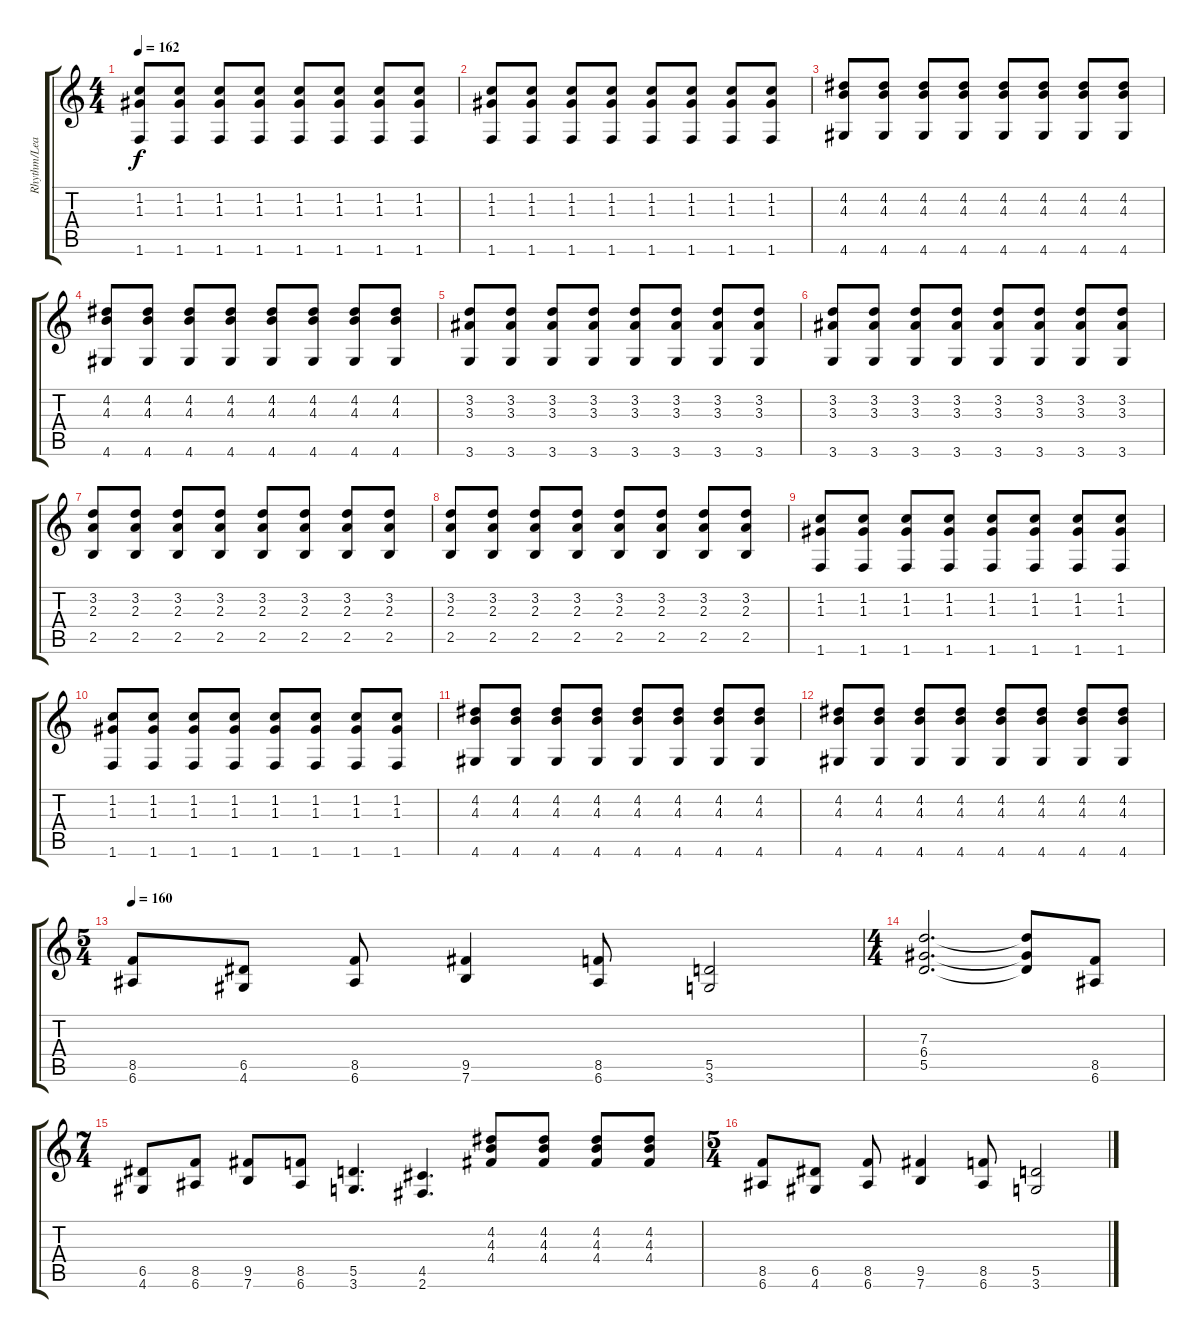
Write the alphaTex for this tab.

\track ("Rhythm/Lead Guitar" "Rhythm/Lea") {instrument distortionguitar}
\staff {score tabs}
\tuning (E4 B3 G3 D3 A2 E2) {hide}
\ts (4 4)
\tempo 162
\clef g2
\ks c
(1.2 1.3 1.6).8{dy f} (1.2 1.3 1.6).8 (1.2 1.3 1.6).8 (1.2 1.3 1.6).8 (1.2 1.3 1.6).8 (1.2 1.3 1.6).8 (1.2 1.3 1.6).8 (1.2 1.3 1.6).8 |
(1.2 1.3 1.6).8 (1.2 1.3 1.6).8 (1.2 1.3 1.6).8 (1.2 1.3 1.6).8 (1.2 1.3 1.6).8 (1.2 1.3 1.6).8 (1.2 1.3 1.6).8 (1.2 1.3 1.6).8 |
(4.2 4.3 4.6).8 (4.2 4.3 4.6).8 (4.2 4.3 4.6).8 (4.2 4.3 4.6).8 (4.2 4.3 4.6).8 (4.2 4.3 4.6).8 (4.2 4.3 4.6).8 (4.2 4.3 4.6).8 |
(4.2 4.3 4.6).8 (4.2 4.3 4.6).8 (4.2 4.3 4.6).8 (4.2 4.3 4.6).8 (4.2 4.3 4.6).8 (4.2 4.3 4.6).8 (4.2 4.3 4.6).8 (4.2 4.3 4.6).8 |
(3.2 3.3 3.6).8 (3.2 3.3 3.6).8 (3.2 3.3 3.6).8 (3.2 3.3 3.6).8 (3.2 3.3 3.6).8 (3.2 3.3 3.6).8 (3.2 3.3 3.6).8 (3.2 3.3 3.6).8 |
(3.2 3.3 3.6).8 (3.2 3.3 3.6).8 (3.2 3.3 3.6).8 (3.2 3.3 3.6).8 (3.2 3.3 3.6).8 (3.2 3.3 3.6).8 (3.2 3.3 3.6).8 (3.2 3.3 3.6).8 |
(3.2 2.3 2.5).8 (3.2 2.3 2.5).8 (3.2 2.3 2.5).8 (3.2 2.3 2.5).8 (3.2 2.3 2.5).8 (3.2 2.3 2.5).8 (3.2 2.3 2.5).8 (3.2 2.3 2.5).8 |
(3.2 2.3 2.5).8 (3.2 2.3 2.5).8 (3.2 2.3 2.5).8 (3.2 2.3 2.5).8 (3.2 2.3 2.5).8 (3.2 2.3 2.5).8 (3.2 2.3 2.5).8 (3.2 2.3 2.5).8 |
(1.2 1.3 1.6).8 (1.2 1.3 1.6).8 (1.2 1.3 1.6).8 (1.2 1.3 1.6).8 (1.2 1.3 1.6).8 (1.2 1.3 1.6).8 (1.2 1.3 1.6).8 (1.2 1.3 1.6).8 |
(1.2 1.3 1.6).8 (1.2 1.3 1.6).8 (1.2 1.3 1.6).8 (1.2 1.3 1.6).8 (1.2 1.3 1.6).8 (1.2 1.3 1.6).8 (1.2 1.3 1.6).8 (1.2 1.3 1.6).8 |
(4.2 4.3 4.6).8 (4.2 4.3 4.6).8 (4.2 4.3 4.6).8 (4.2 4.3 4.6).8 (4.2 4.3 4.6).8 (4.2 4.3 4.6).8 (4.2 4.3 4.6).8 (4.2 4.3 4.6).8 |
(4.2 4.3 4.6).8 (4.2 4.3 4.6).8 (4.2 4.3 4.6).8 (4.2 4.3 4.6).8 (4.2 4.3 4.6).8 (4.2 4.3 4.6).8 (4.2 4.3 4.6).8 (4.2 4.3 4.6).8 |
\ts (5 4)
\tempo 160
(8.5 6.6).8 (6.5 4.6).8 (8.5 6.6).8 (9.5 7.6).4 (8.5 6.6).8 (5.5 3.6).2 |
\ts (4 4)
(7.3 6.4 5.5).2{d} (7.3{t} 6.4{t} 5.5{t}).8 (8.5 6.6).8 |
\ts (7 4)
(6.5 4.6).8 (8.5 6.6).8 (9.5 7.6).8 (8.5 6.6).8 (5.5 3.6).4{d} (4.5 2.6).4{d} (4.2 4.3 4.4).8{instrument guitarharmonics} (4.2 4.3 4.4).8 (4.2 4.3 4.4).8 (4.2 4.3 4.4).8 |
\ts (5 4)
(8.5 6.6).8{instrument distortionguitar} (6.5 4.6).8 (8.5 6.6).8 (9.5 7.6).4 (8.5 6.6).8 (5.5 3.6).2
